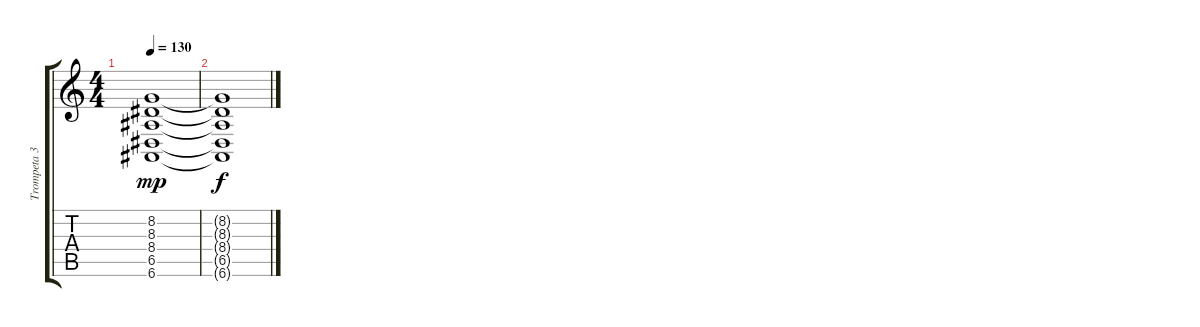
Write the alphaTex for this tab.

\track ("Trompeta 3 /  Efectos 1" "Trompeta 3") {instrument trombone}
\staff {score tabs}
\tuning (E4 B3 G3 D3 A2 E2) {hide}
\ts (4 4)
\tempo 130
\clef g2
\ks c
(8.2 8.3 8.4 6.5 6.6).1{dy mp} |
(8.2{t} 8.3{t} 8.4{t} 6.5{t} 6.6{t}).1{dy f}
